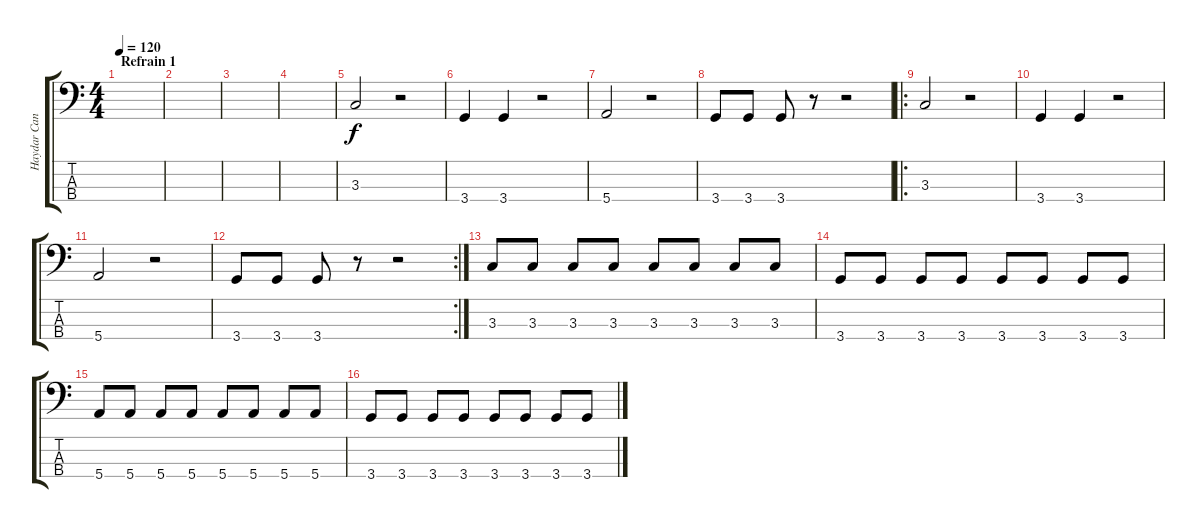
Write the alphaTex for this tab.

\track ("Haydar Can" "Haydar Can") {instrument electricbassfinger}
\staff {score tabs}
\tuning (G2 D2 A1 E1) {hide}
\ts (4 4)
\section ("" "Refrain 1")
\tempo 120
\clef f4
\ks c
|
|
|
|
3.3.2 r.2 |
3.4.4 3.4.4 r.2 |
5.4.2 r.2 |
3.4.8 3.4.8 3.4.8 r.8 r.2 |
\ro
3.3.2 r.2 |
3.4.4 3.4.4 r.2 |
5.4.2 r.2 |
\rc 2
3.4.8 3.4.8 3.4.8 r.8 r.2 |
3.3.8 3.3.8 3.3.8 3.3.8 3.3.8 3.3.8 3.3.8 3.3.8 |
3.4.8 3.4.8 3.4.8 3.4.8 3.4.8 3.4.8 3.4.8 3.4.8 |
5.4.8 5.4.8 5.4.8 5.4.8 5.4.8 5.4.8 5.4.8 5.4.8 |
3.4.8 3.4.8 3.4.8 3.4.8 3.4.8 3.4.8 3.4.8 3.4.8
